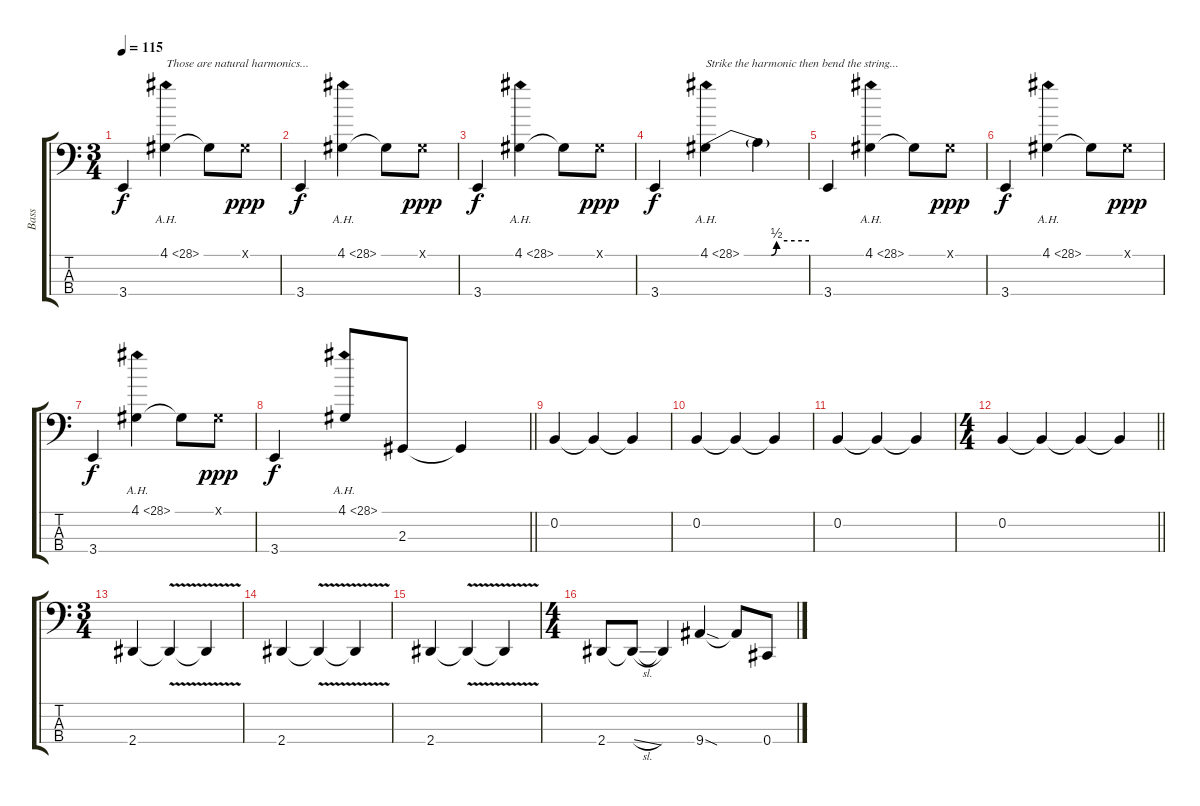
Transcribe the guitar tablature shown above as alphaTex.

\track ("Bass" "Bass") {instrument electricbassfinger}
\staff {score tabs}
\tuning (E2 B1 Gb1 Db1) {hide}
\ts (3 4)
\section ("" "")
\tempo 115
\clef f4
\ks c
3.4.4{dy f instrument overdrivenguitar} 4.1{ah 24}.4{txt "Those are natural harmonics..."} 4.1{t}.8 4.1{x}.8{dy ppp} |
3.4.4{dy f} 4.1{ah 24}.4 4.1{t}.8 4.1{x}.8{dy ppp} |
3.4.4{dy f} 4.1{ah 24}.4 4.1{t}.8 4.1{x}.8{dy ppp} |
3.4.4{dy f} 4.1{be (custom 0 0 25 0 30 2 60 2) ah 24}.4{txt "Strike the harmonic then bend the string..."} 4.1{t}.4 |
3.4.4 4.1{ah 24}.4 4.1{t}.8 4.1{x}.8{dy ppp} |
3.4.4{dy f} 4.1{ah 24}.4 4.1{t}.8 4.1{x}.8{dy ppp} |
3.4.4{dy f} 4.1{ah 24}.4 4.1{t}.8 4.1{x}.8{dy ppp} |
\barLineRight lightlight
3.4.4{dy f} 4.1{ah 24}.8 2.3.8 2.3{t}.4 |
\section ("" "")
0.2.4{instrument electricbassfinger} 0.2{t}.4 0.2{t}.4 |
0.2.4 0.2{t}.4 0.2{t}.4 |
0.2.4 0.2{t}.4 0.2{t}.4 |
\ts (4 4)
\barLineRight lightlight
0.2.4 0.2{t}.4 0.2{t}.4 0.2{t}.4 |
\ts (3 4)
\section ("" "")
2.4.4 2.4{v t}.4 2.4{t}.4 |
2.4.4 2.4{v t}.4 2.4{t}.4 |
2.4.4 2.4{v t}.4 2.4{t}.4 |
\ts (4 4)
2.4.8 2.4{sl t}.8 2.4{t}.4 9.4{sod}.4 9.4{t}.8 0.4.8
